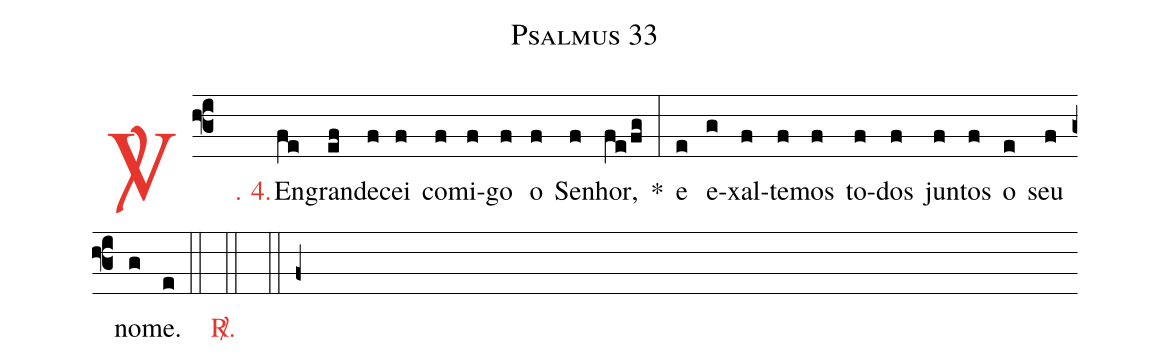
name: Psalmus 33;
%%
(f3)

<c><sp>V/</sp>. 4.</c>() En(fe)gran(ef)de(f)cei(f) co(f)mi(f)go(f) o(f) Se(f)nhor,(fe/fg) *(:) e(e) e(g)xal(f)te(f)mos(f) to(f)dos(f) jun(f)tos(f) o(e) seu(f) no(g)me.(e)

(::)

<c><sp>R/</sp>.</c>(::)

(::)

(f+)
